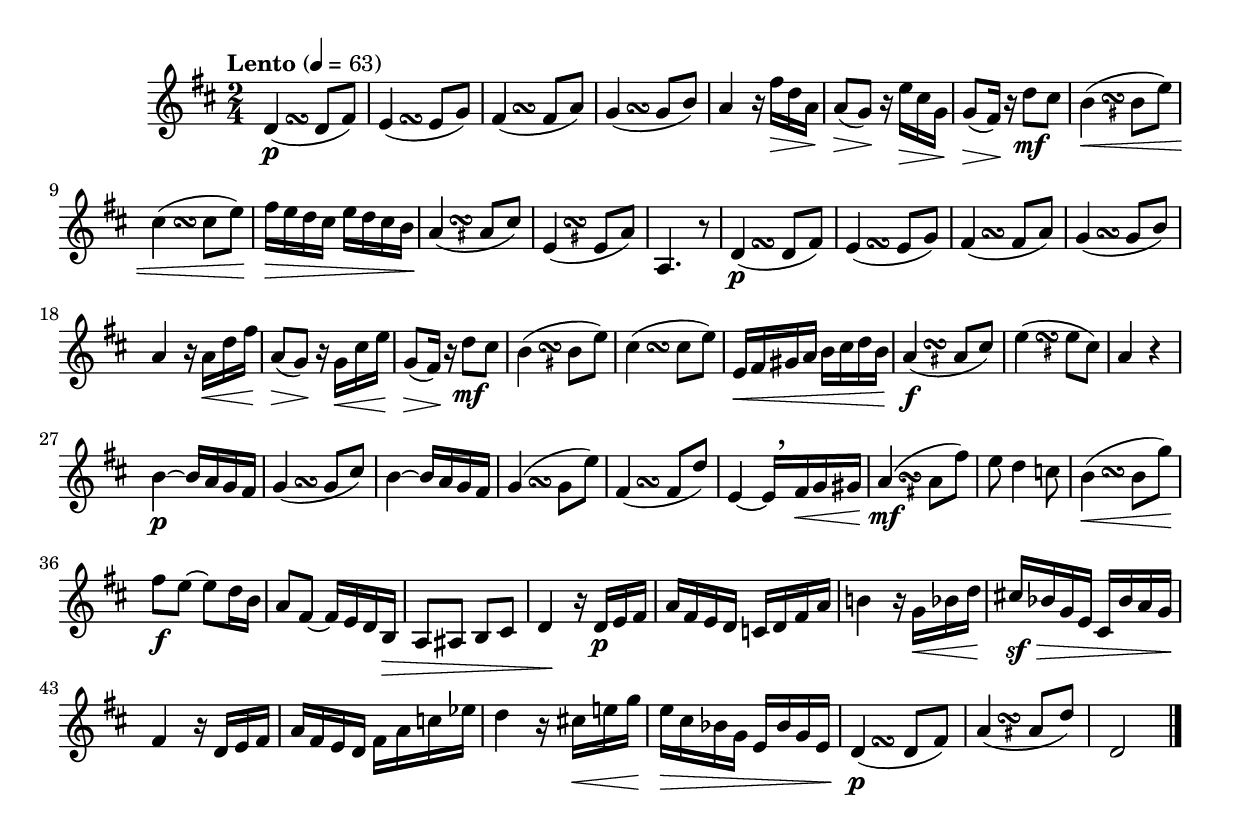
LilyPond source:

\version "2.24.0"

\include "../turn-markup.ily"

\relative {
  \language "english"

  \transposition f

  \tempo "Lento" 4=63

  \key d \major
  \time 2/4

  \textLengthOn
  \override TextScript.extra-spacing-width = #'(-0.5 . 0.5)
  \override TextScript.outside-staff-priority = ##f

  #(define measures-one-to-four #{
    \relative {
      \override TextScript.Y-offset = #-1.5
      <<
        { d'4( \p 8 f-sharp) | }
        { s8 s^\turn-markup }
      >>
      <<
        { e4( 8 g) | }
        { s8 s^\turn-markup }
      >>
      \override TextScript.Y-offset = #-0.5
      <<
        { f-sharp4( 8 a) | }
        { s8 s^\turn-markup }
      >>
      <<
        { g4( 8 b) | }
        { s8 s^\turn-markup }
      >>
    }
  #})

  \measures-one-to-four
  a'4 r16 f-sharp' \> d a |
  a8( \> g) \! r16 e' \> c-sharp g |
  g8( \> f-sharp16) \! r d'8 \mf c-sharp |
  \override TextScript.Y-offset = #0.5
  <<
    {
      b4( \< 8 e) |
      c-sharp4( 8 e) |
    }
    {
      s8 s^#(turn-with-accidentals (markup #:null) (markup #:sharp)) s4
      s8 s^\turn-markup
    }
  >>
  f-sharp16 \> e d c-sharp e d c-sharp b \! |
  <<
    {
      \stemUp a4( 8 c-sharp) \stemNeutral |
      e,4( 8 a) |
    }
    {
      s8 s^#(turn-with-accidentals (markup #:null) (markup #:sharp)) s4
      s8 s_#(turn-with-accidentals (markup #:null) (markup #:sharp))
    }
  >>
  a,4. r8 |

  \measures-one-to-four
  a'4 r16 a \< d f-sharp |
  a,8( \> g) \! r16 g \< c-sharp e |
  g,8( \> f-sharp16) \! r d'8 \mf c-sharp |
  \override TextScript.Y-offset = #0.5
  <<
    {
      b4( 8 e) |
      c-sharp4( 8 e) |
    }
    {
      s8 s^#(turn-with-accidentals (markup #:null) (markup #:sharp)) s4
      s8 s^\turn-markup
    }
  >>
  e,16 \< f-sharp g-sharp a b c-sharp d b |
  <<
    { \stemUp a4( \f 8 c-sharp) \stemNeutral | }
    { s8 s^#(turn-with-accidentals (markup #:null) (markup #:sharp)) }
  >>
  \override TextScript.Y-offset = #1.5
  <<
    { e4( 8 c-sharp) | }
    { s8 s^#(turn-with-accidentals (markup #:null) (markup #:sharp)) }
  >>
  a4 r |

  b4~ \p 16 a g f-sharp |
  \override TextScript.Y-offset = #-0.5
  <<
    { g4( 8 c-sharp) }
    { s8 s_\turn-markup }
  >> |
  b4~16 a g f-sharp |
  <<
    {
      g4( 8 e') |
      f-sharp,4( 8 d') |
    }
    {
      s8 s^\turn-markup s4
      s8 s_\turn-markup
    }
  >>
  e,4~16[ \tweak Y-offset #3 \breathe f-sharp \< g g-sharp] |
  \override TextScript.Y-offset = #0
  <<
    { a4( \mf 8 f-sharp') }
    { s8 s^#(turn-with-accidentals (markup #:null) (markup #:sharp)) }
  >> |
  e8 d4 c8 |
  \override TextScript.Y-offset = #0.5
  <<
    { b4( \< 8 g') }
    { s8 s^\turn-markup }
  >> |
  f-sharp8 \f e~8 d16 b |
  a8 f-sharp~16 e d b \tweak to-barline ##f \> |
  a8 a-sharp b c-sharp |
  d4 \! r16 d \p e f-sharp |

  a16 f-sharp e d c d f-sharp a |
  b!4 r16 g \< b-flat d |
  c-sharp!16 \sf \tweak to-barline ##f \> b-flat g e c-sharp b-flat' a g |
  f-sharp4 \! r16 d e f-sharp |
  a16 f-sharp e d f-sharp a c e-flat |
  d4 r16 c-sharp! \< e! g |
  e16 \> c-sharp b-flat g e b-flat' g e |
  <<
    {
      d4( \p 8 f-sharp) |
      \stemUp a4( 8 d) \stemNeutral |
    }
    {
      \override TextScript.Y-offset = #-1.5
      s8 s_\turn-markup s4
      \override TextScript.Y-offset = #0
      s8 s^#(turn-with-accidentals (markup #:null) (markup #:sharp))
    }
  >>
  d,2 | \bar "|."
}
